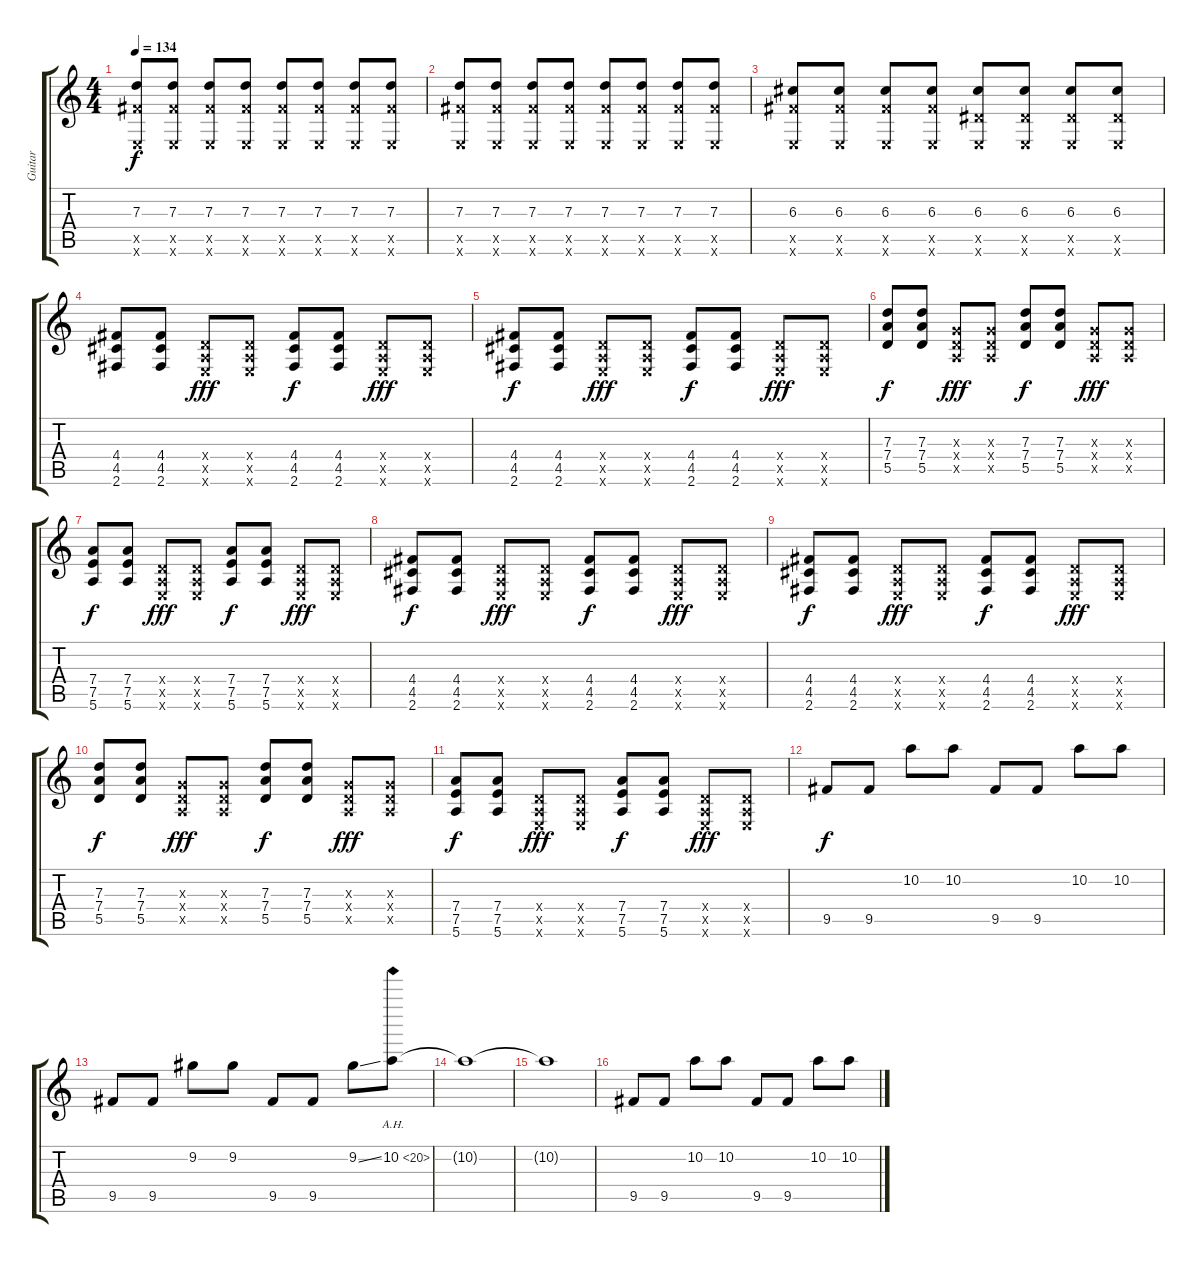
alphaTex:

\track ("Guitar" "Guitar") {instrument distortionguitar}
\staff {score tabs}
\tuning (E4 B3 G3 D3 A2 E2) {hide}
\ts (4 4)
\tempo 134
\clef g2
\ks c
(7.3 9.5{x} 0.6{x}).8{dy f instrument distortionguitar} (7.3 9.5{x} 0.6{x}).8 (7.3 9.5{x} 0.6{x}).8 (7.3 9.5{x} 0.6{x}).8 (7.3 9.5{x} 0.6{x}).8 (7.3 9.5{x} 0.6{x}).8 (7.3 9.5{x} 0.6{x}).8 (7.3 9.5{x} 0.6{x}).8 |
(7.3 9.5{x} 0.6{x}).8 (7.3 9.5{x} 0.6{x}).8 (7.3 9.5{x} 0.6{x}).8 (7.3 9.5{x} 0.6{x}).8 (7.3 9.5{x} 0.6{x}).8 (7.3 9.5{x} 0.6{x}).8 (7.3 9.5{x} 0.6{x}).8 (7.3 9.5{x} 0.6{x}).8 |
(6.3 9.5{x} 0.6{x}).8 (6.3 9.5{x} 0.6{x}).8 (6.3 9.5{x} 0.6{x}).8 (6.3 9.5{x} 0.6{x}).8 (6.3 6.5{x} 0.6{x}).8 (6.3 6.5{x} 0.6{x}).8 (6.3 6.5{x} 0.6{x}).8 (6.3 6.5{x} 0.6{x}).8 |
(4.4 4.5 2.6).8 (4.4 4.5 2.6).8 (0.4{x} 0.5{x} 0.6{x}).8{dy fff} (0.4{x} 0.5{x} 0.6{x}).8 (4.4 4.5 2.6).8{dy f} (4.4 4.5 2.6).8 (0.4{x} 0.5{x} 0.6{x}).8{dy fff} (0.4{x} 0.5{x} 0.6{x}).8 |
(4.4 4.5 2.6).8{dy f} (4.4 4.5 2.6).8 (0.4{x} 0.5{x} 0.6{x}).8{dy fff} (0.4{x} 0.5{x} 0.6{x}).8 (4.4 4.5 2.6).8{dy f} (4.4 4.5 2.6).8 (0.4{x} 0.5{x} 0.6{x}).8{dy fff} (0.4{x} 0.5{x} 0.6{x}).8 |
(7.3 7.4 5.5).8{dy f} (7.3 7.4 5.5).8 (0.3{x} 0.4{x} 0.5{x}).8{dy fff} (0.3{x} 0.4{x} 0.5{x}).8 (7.3 7.4 5.5).8{dy f} (7.3 7.4 5.5).8 (0.3{x} 0.4{x} 0.5{x}).8{dy fff} (0.3{x} 0.4{x} 0.5{x}).8 |
(7.4 7.5 5.6).8{dy f} (7.4 7.5 5.6).8 (0.4{x} 0.5{x} 0.6{x}).8{dy fff} (0.4{x} 0.5{x} 0.6{x}).8 (7.4 7.5 5.6).8{dy f} (7.4 7.5 5.6).8 (0.4{x} 0.5{x} 0.6{x}).8{dy fff} (0.4{x} 0.5{x} 0.6{x}).8 |
(4.4 4.5 2.6).8{dy f} (4.4 4.5 2.6).8 (0.4{x} 0.5{x} 0.6{x}).8{dy fff} (0.4{x} 0.5{x} 0.6{x}).8 (4.4 4.5 2.6).8{dy f} (4.4 4.5 2.6).8 (0.4{x} 0.5{x} 0.6{x}).8{dy fff} (0.4{x} 0.5{x} 0.6{x}).8 |
(4.4 4.5 2.6).8{dy f} (4.4 4.5 2.6).8 (0.4{x} 0.5{x} 0.6{x}).8{dy fff} (0.4{x} 0.5{x} 0.6{x}).8 (4.4 4.5 2.6).8{dy f} (4.4 4.5 2.6).8 (0.4{x} 0.5{x} 0.6{x}).8{dy fff} (0.4{x} 0.5{x} 0.6{x}).8 |
(7.3 7.4 5.5).8{dy f} (7.3 7.4 5.5).8 (0.3{x} 0.4{x} 0.5{x}).8{dy fff} (0.3{x} 0.4{x} 0.5{x}).8 (7.3 7.4 5.5).8{dy f} (7.3 7.4 5.5).8 (0.3{x} 0.4{x} 0.5{x}).8{dy fff} (0.3{x} 0.4{x} 0.5{x}).8 |
(7.4 7.5 5.6).8{dy f} (7.4 7.5 5.6).8 (0.4{x} 0.5{x} 0.6{x}).8{dy fff} (0.4{x} 0.5{x} 0.6{x}).8 (7.4 7.5 5.6).8{dy f} (7.4 7.5 5.6).8 (0.4{x} 0.5{x} 0.6{x}).8{dy fff} (0.4{x} 0.5{x} 0.6{x}).8 |
9.5.8{dy f} 9.5.8 10.2.8 10.2.8 9.5.8 9.5.8 10.2.8 10.2.8 |
9.5.8 9.5.8 9.2.8 9.2.8 9.5.8 9.5.8 9.2{ss}.8 10.2{ah 10}.8 |
10.2{t}.1 |
10.2{t}.1 |
9.5.8 9.5.8 10.2.8 10.2.8 9.5.8 9.5.8 10.2.8 10.2.8
